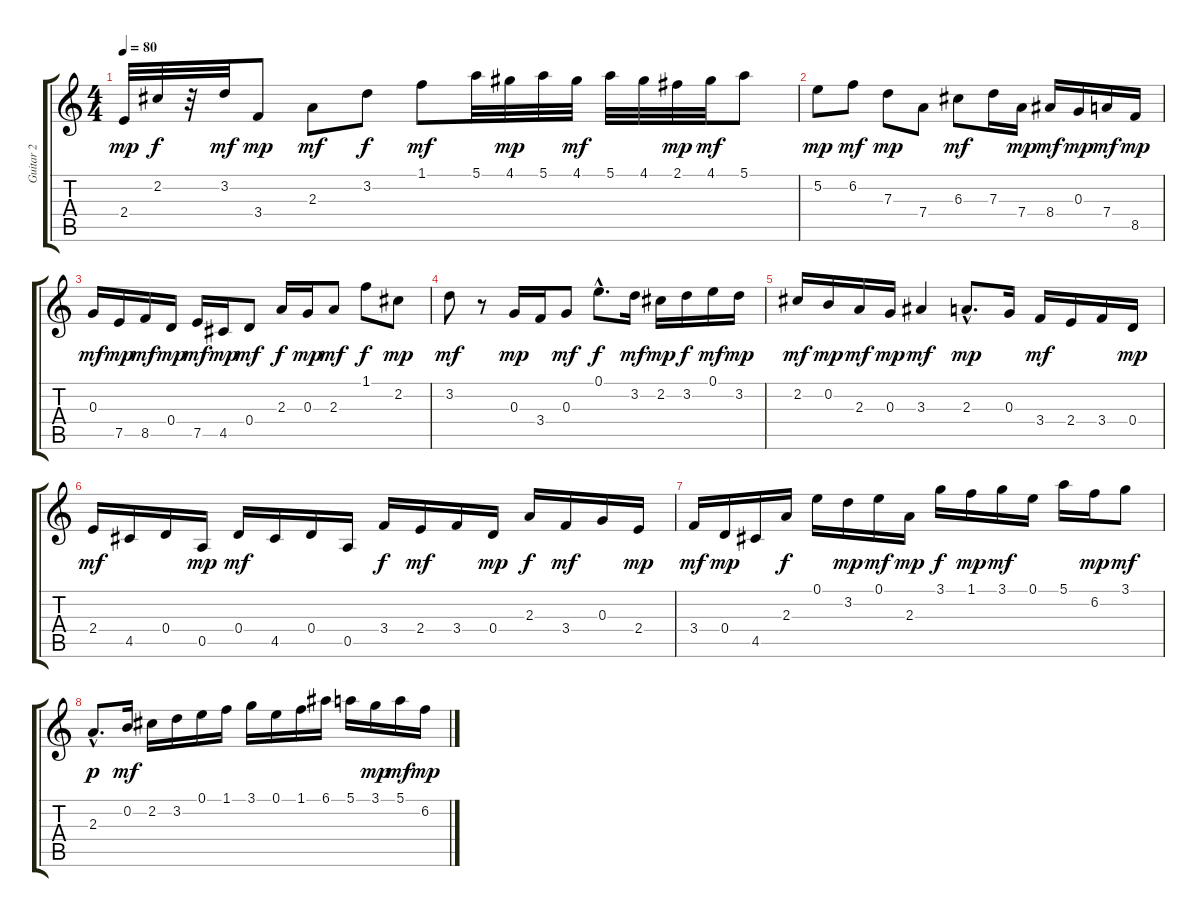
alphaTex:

\track ("Guitar 2" "Guitar 2") {instrument acousticguitarnylon}
\staff {score tabs}
\tuning (E4 B3 G3 D3 A2 E2) {hide}
\ts (4 4)
\tempo 80
\clef g2
\ks c
2.4.32{dy mp} 2.2.32{dy f} r.32 3.2.32{dy mf} 3.4.8{dy mp} 2.3.8{dy mf} 3.2.8{dy f} 1.1.8{dy mf} 5.1.32 4.1.32{dy mp} 5.1.32 4.1.32{dy mf} 5.1.32 4.1.32 2.1.32{dy mp} 4.1.32{dy mf} 5.1.8 |
5.2.8{dy mp} 6.2.8{dy mf} 7.3.8{dy mp} 7.4.8 6.3.8{dy mf} 7.3.16 7.4.16{dy mp} 8.4.16{dy mf} 0.3.16{dy mp} 7.4.16{dy mf} 8.5.16{dy mp} |
0.3.16{dy mf} 7.5.16{dy mp} 8.5.16{dy mf} 0.4.16{dy mp} 7.5.16{dy mf} 4.5.16{dy mp} 0.4.8{dy mf} 2.3.16{dy f} 0.3.16{dy mp} 2.3.8{dy mf} 1.1.8{dy f} 2.2.8{dy mp} |
3.2.8{dy mf} r.8 0.3.16{dy mp} 3.4.16 0.3.8{dy mf} 0.1{hac}.8{d dy f} 3.2.16{dy mf} 2.2.16{dy mp} 3.2.16{dy f} 0.1.16{dy mf} 3.2.16{dy mp} |
2.2.16{dy mf} 0.2.16{dy mp} 2.3.16{dy mf} 0.3.16{dy mp} 3.3.4{dy mf} 2.3{hac}.8{d dy mp} 0.3.16 3.4.16{dy mf} 2.4.16 3.4.16 0.4.16{dy mp} |
2.4.16{dy mf} 4.5.16 0.4.16 0.5.16{dy mp} 0.4.16{dy mf} 4.5.16 0.4.16 0.5.16 3.4.16{dy f} 2.4.16{dy mf} 3.4.16 0.4.16{dy mp} 2.3.16{dy f} 3.4.16{dy mf} 0.3.16 2.4.16{dy mp} |
3.4.16{dy mf} 0.4.16{dy mp} 4.5.16 2.3.16{dy f} 0.1.16 3.2.16{dy mp} 0.1.16{dy mf} 2.3.16{dy mp} 3.1.16{dy f} 1.1.16{dy mp} 3.1.16{dy mf} 0.1.16 5.1.16 6.2.16{dy mp} 3.1.8{dy mf} |
2.3{hac}.8{d dy p} 0.2.16{dy mf} 2.2.16 3.2.16 0.1.16 1.1.16 3.1.16 0.1.16 1.1.16 6.1.16 5.1.16 3.1.16{dy mp} 5.1.16{dy mf} 6.2.16{dy mp}
